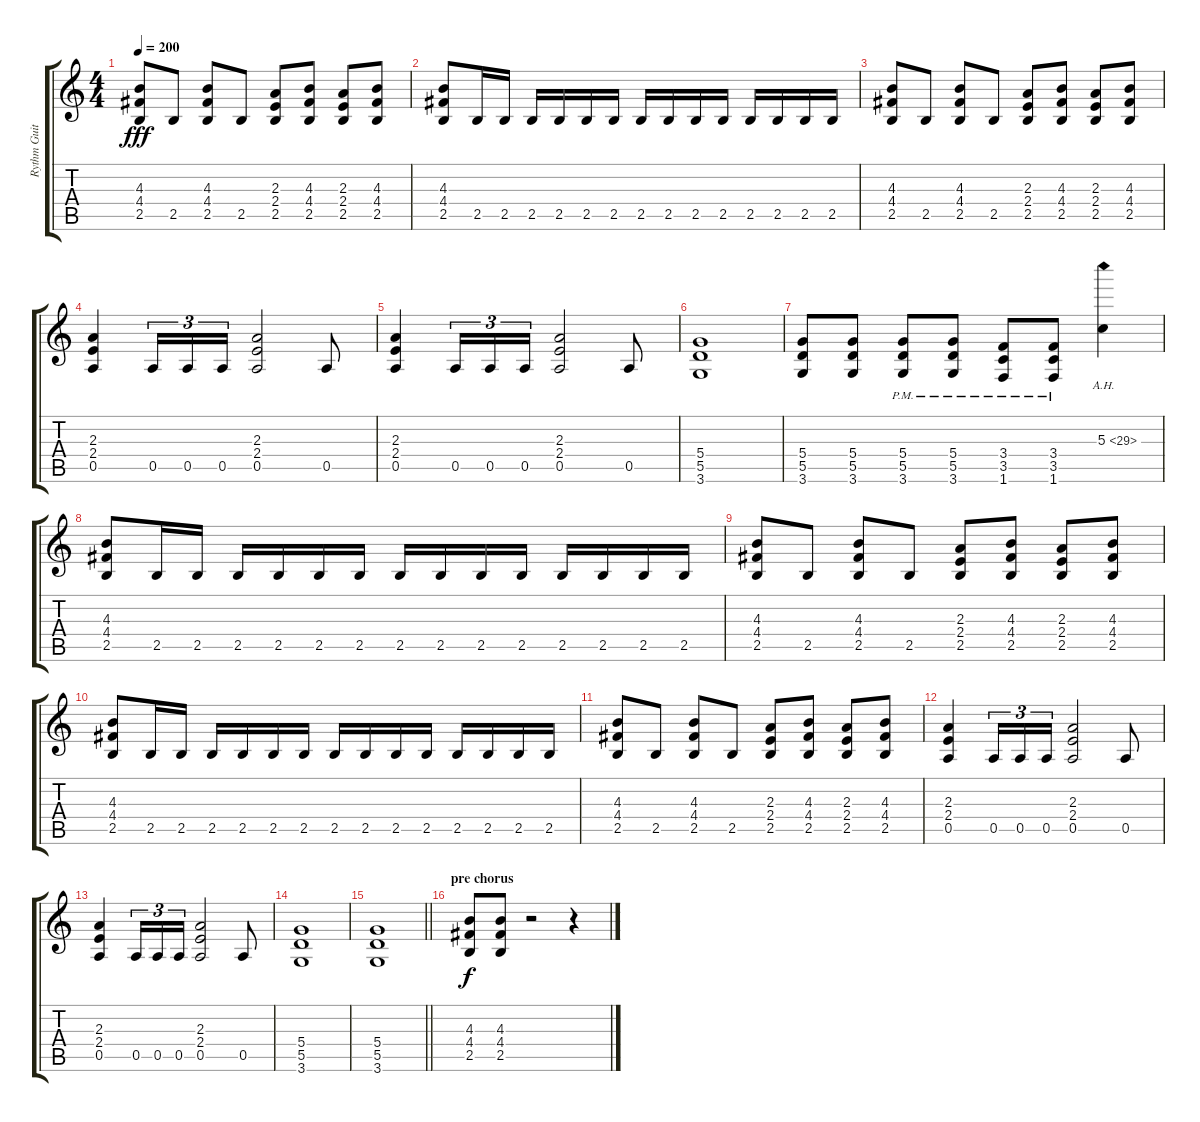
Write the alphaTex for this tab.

\track ("Rythm Guitar" "Rythm Guit") {instrument overdrivenguitar}
\staff {score tabs}
\tuning (E4 B3 G3 D3 A2 E2) {hide}
\ts (4 4)
\tempo 200
\clef g2
\ks c
(4.3 4.4 2.5).8{dy fff} 2.5.8 (4.3 4.4 2.5).8 2.5.8 (2.3 2.4 2.5).8 (4.3 4.4 2.5).8 (2.3 2.4 2.5).8 (4.3 4.4 2.5).8 |
(4.3 4.4 2.5).8 2.5.16 2.5.16 2.5.16 2.5.16 2.5.16 2.5.16 2.5.16 2.5.16 2.5.16 2.5.16 2.5.16 2.5.16 2.5.16 2.5.16 |
(4.3 4.4 2.5).8 2.5.8 (4.3 4.4 2.5).8 2.5.8 (2.3 2.4 2.5).8 (4.3 4.4 2.5).8 (2.3 2.4 2.5).8 (4.3 4.4 2.5).8 |
(2.3 2.4 0.5).4 0.5.16{tu (3 2)} 0.5.16{tu (3 2)} 0.5.16{tu (3 2)} (2.3 2.4 0.5).2 0.5.8 |
(2.3 2.4 0.5).4 0.5.16{tu (3 2)} 0.5.16{tu (3 2)} 0.5.16{tu (3 2)} (2.3 2.4 0.5).2 0.5.8 |
(5.4 5.5 3.6).1 |
(5.4 5.5 3.6).8 (5.4 5.5 3.6).8 (5.4{pm} 5.5 3.6).8 (5.4{pm} 5.5 3.6).8 (3.4{pm} 3.5 1.6).8 (3.4{pm} 3.5 1.6).8 5.3{ah 24}.4 |
(4.3 4.4 2.5).8 2.5.16 2.5.16 2.5.16 2.5.16 2.5.16 2.5.16 2.5.16 2.5.16 2.5.16 2.5.16 2.5.16 2.5.16 2.5.16 2.5.16 |
(4.3 4.4 2.5).8 2.5.8 (4.3 4.4 2.5).8 2.5.8 (2.3 2.4 2.5).8 (4.3 4.4 2.5).8 (2.3 2.4 2.5).8 (4.3 4.4 2.5).8 |
(4.3 4.4 2.5).8 2.5.16 2.5.16 2.5.16 2.5.16 2.5.16 2.5.16 2.5.16 2.5.16 2.5.16 2.5.16 2.5.16 2.5.16 2.5.16 2.5.16 |
(4.3 4.4 2.5).8 2.5.8 (4.3 4.4 2.5).8 2.5.8 (2.3 2.4 2.5).8 (4.3 4.4 2.5).8 (2.3 2.4 2.5).8 (4.3 4.4 2.5).8 |
(2.3 2.4 0.5).4 0.5.16{tu (3 2)} 0.5.16{tu (3 2)} 0.5.16{tu (3 2)} (2.3 2.4 0.5).2 0.5.8 |
(2.3 2.4 0.5).4 0.5.16{tu (3 2)} 0.5.16{tu (3 2)} 0.5.16{tu (3 2)} (2.3 2.4 0.5).2 0.5.8 |
(5.4 5.5 3.6).1 |
\barLineRight lightlight
(5.4 5.5 3.6).1 |
\section ("" "pre chorus")
(4.3 4.4 2.5).8{dy f} (4.3 4.4 2.5).8 r.2 r.4
